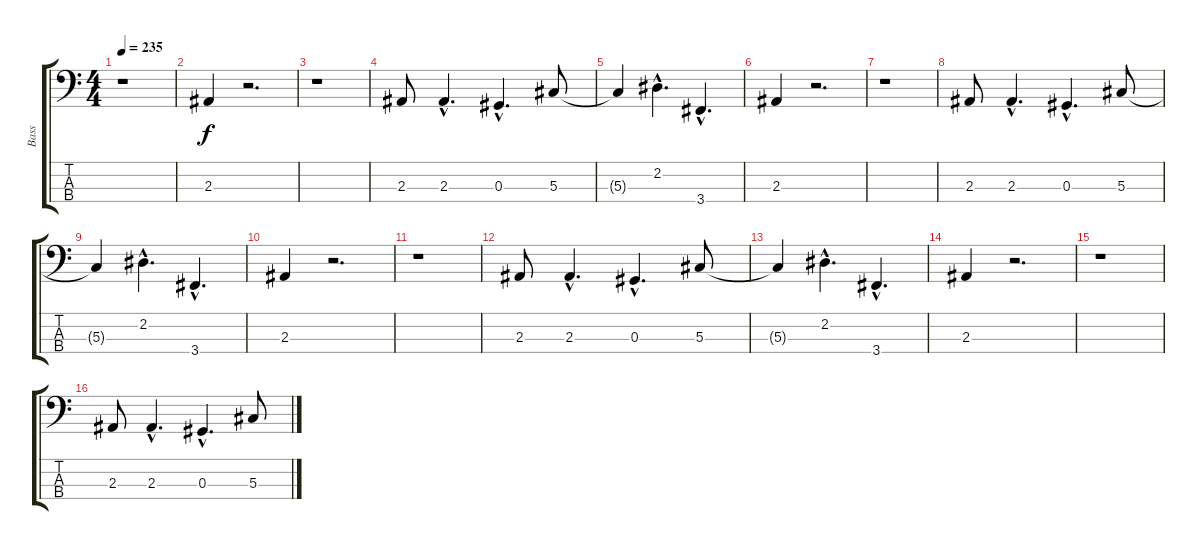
\track ("Bass" "Bass") {instrument electricbassfinger}
\staff {score tabs}
\tuning (Gb2 Db2 Ab1 Eb1) {hide}
\ts (4 4)
\tempo 235
\clef f4
\ks c
r.1{dy f instrument electricbassfinger} |
2.3.4 r.2{d} |
r.1 |
2.3.8{volume 15 balance 8} 2.3{hac}.4{d} 0.3{hac}.4{d} 5.3.8 |
5.3{t}.4 2.2{hac}.4{d} 3.4{hac}.4{d} |
2.3.4 r.2{d} |
r.1 |
2.3.8 2.3{hac}.4{d} 0.3{hac}.4{d} 5.3.8 |
5.3{t}.4 2.2{hac}.4{d} 3.4{hac}.4{d} |
2.3.4 r.2{d} |
r.1 |
2.3.8 2.3{hac}.4{d} 0.3{hac}.4{d} 5.3.8 |
5.3{t}.4 2.2{hac}.4{d} 3.4{hac}.4{d} |
2.3.4 r.2{d} |
r.1 |
2.3.8 2.3{hac}.4{d} 0.3{hac}.4{d} 5.3.8
